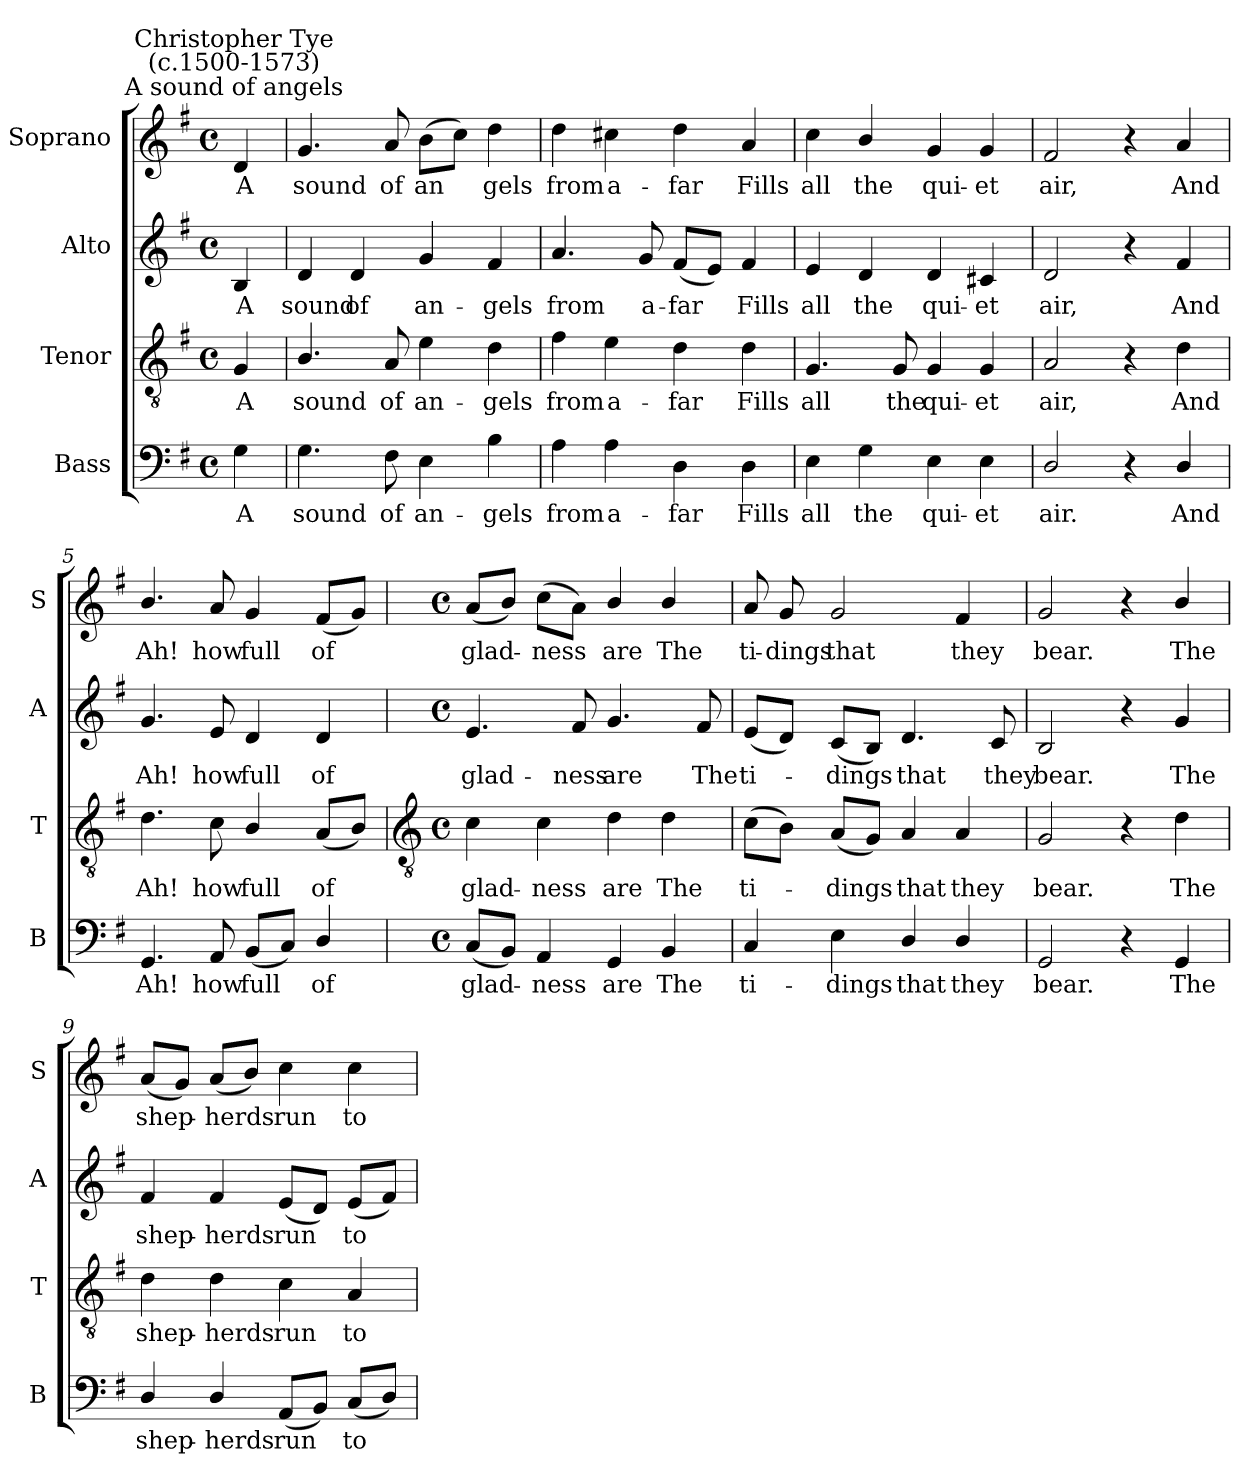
**kern	**text	**kern	**text	**kern	**text	**kern	**text
*part4	*part4	*part3	*part3	*part2	*part2	*part1	*part1
*staff4	*staff4	*staff3	*staff3	*staff2	*staff2	*staff1	*staff1
*I"Bass	*	*I"Tenor	*	*I"Alto	*	*I"Soprano	*
*I'B	*	*I'T	*	*I'A	*	*I'S	*
*clefF4	*	*clefGv2	*	*clefG2	*	*clefG2	*
*k[f#]	*	*k[f#]	*	*k[f#]	*	*k[f#]	*
*G:	*	*G:	*	*G:	*	*G:	*
*M4/4	*	*M4/4	*	*M4/4	*	*M4/4	*
*met(c)	*	*met(c)	*	*met(c)	*	*met(c)	*
=	=	=	=	=	=	=	=
!	!	!	!	!	!	!LO:TX:a:cj:t=A sound of angels	!
!	!	!	!	!	!	!LO:TX:a:cj:t=Christopher Tye\n(c.1500-1573)	!
!	!LO:LY:b	!	!LO:LY:b	!	!LO:LY:b	!	!LO:LY:b
4G	A	4G	A	4B	A	4d	A
=1	=1	=1	=1	=1	=1	=1	=1
!	!LO:LY:b	!	!LO:LY:b	!	!LO:LY:b	!	!LO:LY:b
4.G	sound	4.B/	sound	4d	sound	4.g	sound
!	!	!	!	!	!LO:LY:b	!	!
.	.	.	.	4d	of	.	.
!	!LO:LY:b	!	!LO:LY:b	!	!	!	!LO:LY:b
8F#	of	8A	of	.	.	8a	of
!	!LO:LY:b	!	!LO:LY:b	!	!LO:LY:b	!	!LO:LY:b
4E	an-	4e	an-	4g	an-	(>8bL	an
.	.	.	.	.	.	8ccJ)	.
!	!LO:LY:b	!	!LO:LY:b	!	!LO:LY:b	!	!LO:LY:b
4B	-gels	4d	-gels	4f#	-gels	4dd	gels
=2	=2	=2	=2	=2	=2	=2	=2
!	!LO:LY:b	!	!LO:LY:b	!	!LO:LY:b	!	!LO:LY:b
4A	from	4f#	from	4.a	from	4dd	from
!	!LO:LY:b	!	!LO:LY:b	!	!	!	!LO:LY:b
4A	a-	4e	a-	.	.	4cc#X	a-
!	!	!	!	!	!LO:LY:b	!	!
.	.	.	.	8g	a-	.	.
!	!LO:LY:b	!	!LO:LY:b	!	!LO:LY:b	!	!LO:LY:b
4D	-far	4d	-far	(<8f#L	-far	4dd	-far
.	.	.	.	8eJ)	.	.	.
!	!LO:LY:b	!	!LO:LY:b	!	!LO:LY:b	!	!LO:LY:b
4D	Fills	4d	Fills	4f#	Fills	4a	Fills
=3	=3	=3	=3	=3	=3	=3	=3
!	!LO:LY:b	!	!LO:LY:b	!	!LO:LY:b	!	!LO:LY:b
4E	all	4.G	all	4e	all	4cc	all
!	!LO:LY:b	!	!	!	!LO:LY:b	!	!LO:LY:b
4G	the	.	.	4d	the	4b/	the
!	!	!	!LO:LY:b	!	!	!	!
.	.	8G	the	.	.	.	.
!	!LO:LY:b	!	!LO:LY:b	!	!LO:LY:b	!	!LO:LY:b
4E	qui-	4G	qui-	4d	qui-	4g	qui-
!	!LO:LY:b	!	!LO:LY:b	!	!LO:LY:b	!	!LO:LY:b
4E	-et	4G	-et	4c#X	-et	4g	-et
=4	=4	=4	=4	=4	=4	=4	=4
!	!LO:LY:b	!	!LO:LY:b	!	!LO:LY:b	!	!LO:LY:b
2D/	air.	2A	air,	2d	air,	2f#	air,
4r	.	4r	.	4r	.	4r	.
!	!LO:LY:b	!	!LO:LY:b	!	!LO:LY:b	!	!LO:LY:b
4D/	And	4d	And	4f#	And	4a	And
=5	=5	=5	=5	=5	=5	=5	=5
!	!LO:LY:b	!	!LO:LY:b	!	!LO:LY:b	!	!LO:LY:b
4.GG	Ah!	4.d	Ah!	4.g	Ah!	4.b/	Ah!
!	!LO:LY:b	!	!LO:LY:b	!	!LO:LY:b	!	!LO:LY:b
8AA	how	8c	how	8e	how	8a	how
!	!LO:LY:b	!	!LO:LY:b	!	!LO:LY:b	!	!LO:LY:b
(<8BBL	full	4B/	full	4d	full	4g	full
8CJ)	.	.	.	.	.	.	.
!	!LO:LY:b	!	!LO:LY:b	!	!LO:LY:b	!	!LO:LY:b
4D/	of	(<8AL	of	4d	of	(<8f#L	of
.	.	8BJ)	.	.	.	8gJ)	.
!!LO:LB:g=z
=6	=6	=6	=6	=6	=6	=6	=6
*	*	*clefGv2	*	*	*	*	*
*M4/4	*	*M4/4	*	*M4/4	*	*M4/4	*
*met(c)	*	*met(c)	*	*met(c)	*	*met(c)	*
!	!LO:LY:b	!	!LO:LY:b	!	!LO:LY:b	!	!LO:LY:b
(<8CL	glad-	4c	glad-	4.e	glad-	(<8aL	glad-
8BBJ)	.	.	.	.	.	8bJ)	.
!	!LO:LY:b	!	!LO:LY:b	!	!	!	!LO:LY:b
4AA	ness	4c	-ness	.	.	(>8ccL	ness
!	!	!	!	!	!LO:LY:b	!	!
.	.	.	.	8f#	-ness	8aJ)	.
!	!LO:LY:b	!	!LO:LY:b	!	!LO:LY:b	!	!LO:LY:b
4GG	are	4d	are	4.g	are	4b/	are
!	!LO:LY:b	!	!LO:LY:b	!	!	!	!LO:LY:b
4BB	The	4d	The	.	.	4b/	The
!	!	!	!	!	!LO:LY:b	!	!
.	.	.	.	8f#	The	.	.
=7	=7	=7	=7	=7	=7	=7	=7
!	!LO:LY:b	!	!LO:LY:b	!	!LO:LY:b	!	!LO:LY:b
4C	ti-	(>8cL	ti-	(<8eL	ti-	8a	ti-
!	!	!	!	!	!	!	!LO:LY:b
.	.	8BJ)	.	8dJ)	.	8g	-dings
!	!LO:LY:b	!	!LO:LY:b	!	!LO:LY:b	!	!LO:LY:b
4E	-dings	(<8AL	dings	(<8cL	dings	2g	that
.	.	8GJ)	.	8BJ)	.	.	.
!	!LO:LY:b	!	!LO:LY:b	!	!LO:LY:b	!	!
4D/	that	4A	that	4.d	that	.	.
!	!LO:LY:b	!	!LO:LY:b	!	!	!	!LO:LY:b
4D/	they	4A	they	.	.	4f#	they
!	!	!	!	!	!LO:LY:b	!	!
.	.	.	.	8c	they	.	.
=8	=8	=8	=8	=8	=8	=8	=8
!	!LO:LY:b	!	!LO:LY:b	!	!LO:LY:b	!	!LO:LY:b
2GG	bear.	2G	bear.	2B	bear.	2g	bear.
4r	.	4r	.	4r	.	4r	.
!	!LO:LY:b	!	!LO:LY:b	!	!LO:LY:b	!	!LO:LY:b
4GG	The	4d	The	4g	The	4b/	The
=9	=9	=9	=9	=9	=9	=9	=9
!	!LO:LY:b	!	!LO:LY:b	!	!LO:LY:b	!	!LO:LY:b
4D/	shep-	4d	shep-	4f#	shep-	(<8aL	shep-
.	.	.	.	.	.	8gJ)	.
!	!LO:LY:b	!	!LO:LY:b	!	!LO:LY:b	!	!LO:LY:b
4D/	-herds	4d	-herds	4f#	-herds	(<8aL	herds
.	.	.	.	.	.	8bJ)	.
!	!LO:LY:b	!	!LO:LY:b	!	!LO:LY:b	!	!LO:LY:b
(<8AAL	run	4c	run	(<8eL	run	4cc	run
8BBJ)	.	.	.	8dJ)	.	.	.
!	!LO:LY:b	!	!LO:LY:b	!	!LO:LY:b	!	!LO:LY:b
(<8CL	to	4A	to	(<8eL	to	4cc	to
8DJ)	.	.	.	8f#J)	.	.	.
=	=	=	=	=	=	=	=
*-	*-	*-	*-	*-	*-	*-	*-
